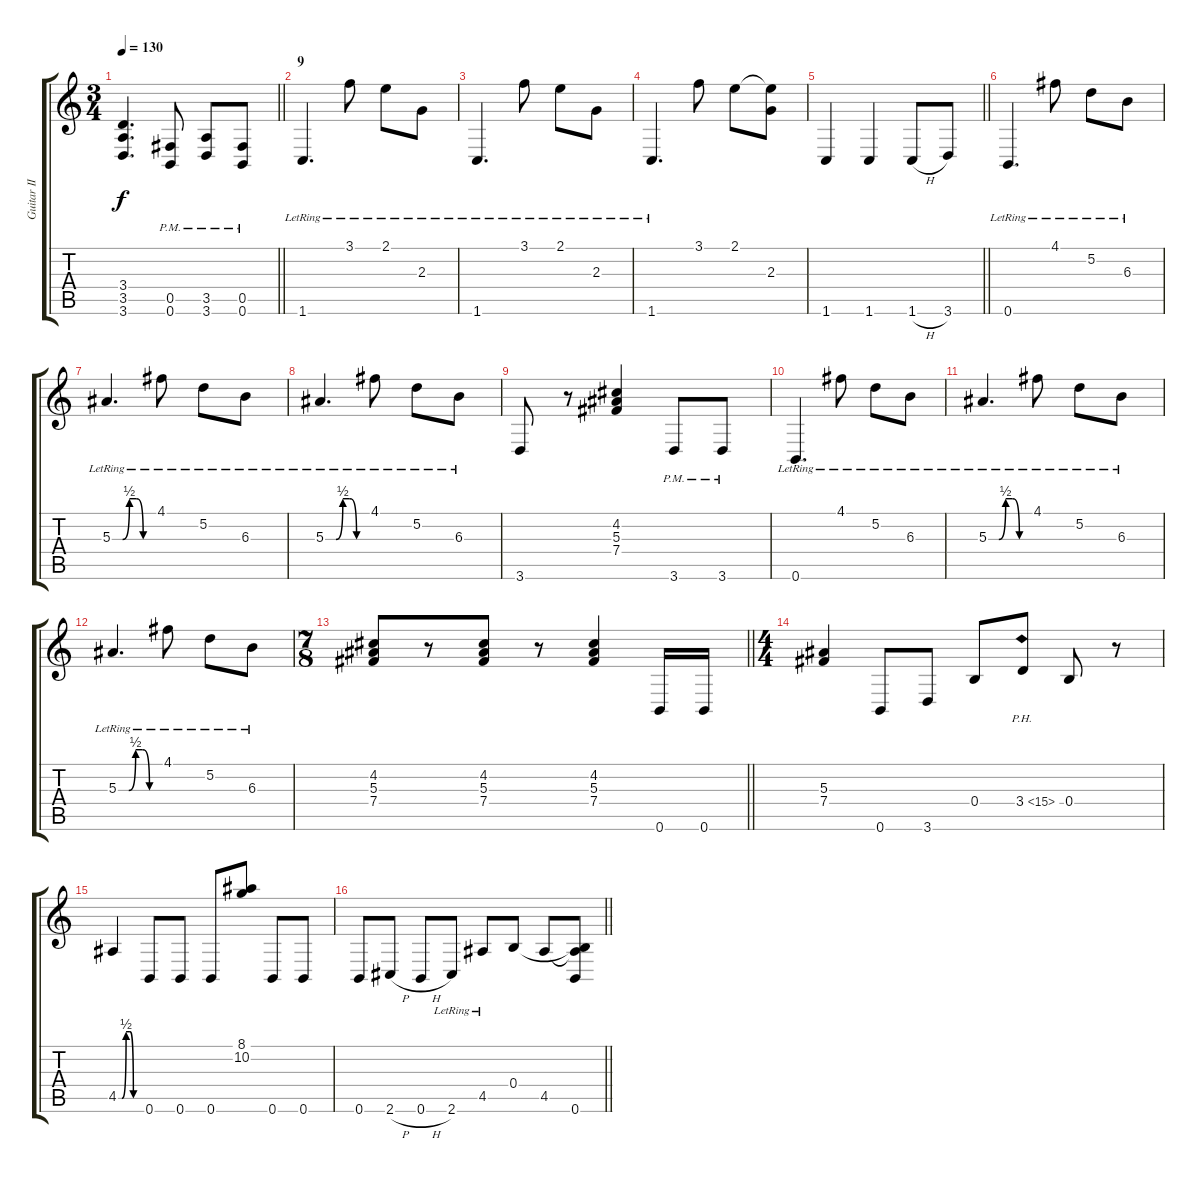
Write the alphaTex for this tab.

\track ("Guitar II" "Guitar II") {instrument distortionguitar}
\staff {score tabs}
\tuning (D4 A3 F3 B2 Gb2 B1) {hide}
\ts (3 4)
\tempo 130
\clef g2
\barLineRight lightlight
\ks c
(3.4 3.5 3.6).4{d dy f} (0.5{pm} 0.6{pm}).8 (3.5{pm} 3.6{pm}).8 (0.5{pm} 0.6{pm}).8 |
\section ("" "9")
1.6{lr}.4{d} 3.1{lr}.8 2.1{lr}.8 2.3{lr}.8 |
1.6{lr}.4{d} 3.1{lr}.8 2.1{lr}.8 2.3{lr}.8 |
1.6{lr}.4{d} 3.1.8 2.1.8 (2.1{t} 2.3).8 |
\barLineRight lightlight
1.6.4 1.6.4 1.6{h}.8 3.6.8 |
\section ("" "")
0.6{lr}.4{d} 4.1{lr}.8 5.2{lr}.8 6.3{lr}.8 |
5.3{be (custom 0 0 15 0 25 2 35 2 45 0 60 0) lr}.4{d} 4.1{lr}.8 5.2{lr}.8 6.3{lr}.8 |
5.3{be (custom 0 0 15 0 25 2 35 2 45 0 60 0) lr}.4{d} 4.1{lr}.8 5.2{lr}.8 6.3{lr}.8 |
3.6.8 r.8 (4.2 5.3 7.4).4 3.6{pm}.8 3.6{pm}.8 |
0.6{lr}.4{d} 4.1{lr}.8 5.2{lr}.8 6.3{lr}.8 |
5.3{be (custom 0 0 15 0 25 2 35 2 45 0 60 0) lr}.4{d} 4.1{lr}.8 5.2{lr}.8 6.3{lr}.8 |
5.3{be (custom 0 0 15 0 25 2 35 2 45 0 60 0) lr}.4{d} 4.1{lr}.8 5.2{lr}.8 6.3{lr}.8 |
\ts (7 8)
\barLineRight lightlight
(4.2 5.3 7.4).8 r.8 (4.2 5.3 7.4).8 r.8 (4.2 5.3 7.4).4 0.6.16 0.6.16 |
\ts (4 4)
\section ("" "")
(5.3 7.4).4 0.6.8 3.6.8 0.4.8 3.4{ph 12}.8 0.4.8 r.8 |
4.5{be (custom 0 0 9 0 20 2 30 2 39 0 60 0)}.4 0.6.8 0.6.8 0.6.8 (8.1 10.2).8 0.6.8 0.6.8 |
\barLineRight lightlight
0.6.8 2.6{h}.8 0.6{h}.8 2.6{lr}.8 4.5{lr}.8 0.4.8 4.5.8 (0.4{t} 4.5{t} 0.6).8
